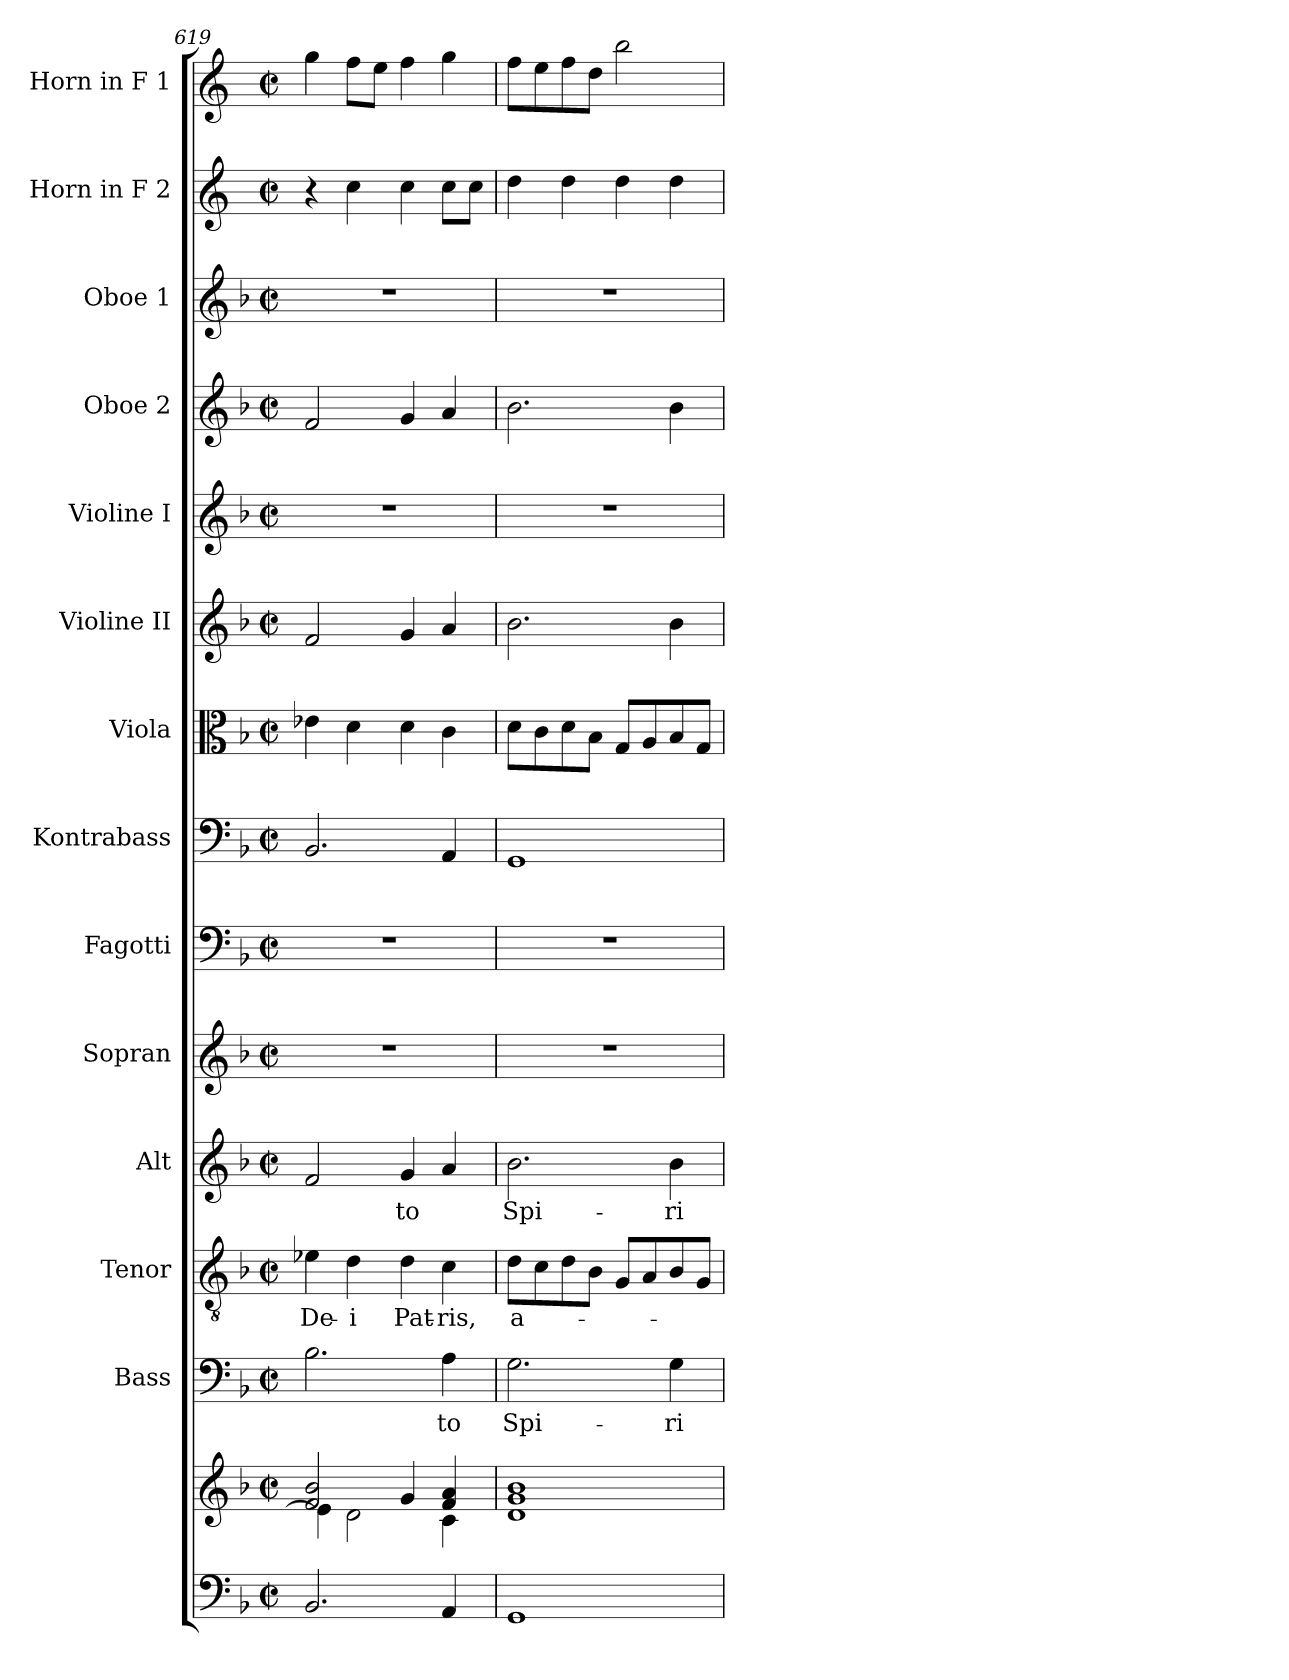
**kern	**kern	**kern	**text	**kern	**text	**kern	**text	**kern	**kern	**kern	**kern	**kern	**kern	**kern	**kern	**kern	**kern
*part14	*part14	*part13	*part13	*part12	*part12	*part11	*part11	*part10	*part9	*part8	*part7	*part6	*part5	*part4	*part3	*part2	*part1
*staff15	*staff14	*staff13	*staff13	*staff12	*staff12	*staff11	*staff11	*staff10	*staff9	*staff8	*staff7	*staff6	*staff5	*staff4	*staff3	*staff2	*staff1
*	*	*I"Bass	*	*I"Tenor	*	*I"Alt	*	*I"Sopran	*I"Fagotti	*I"Kontrabass	*I"Viola	*I"Violine II	*I"Violine I	*I"Oboe 2	*I"Oboe 1	*I"Horn in F 2	*I"Horn in F 1
*	*	*I'B.	*	*I'T.	*	*I'A.	*	*I'S.	*I'Fg.	*I'Kb.	*I'Vla.	*I'Vl. II	*I'Vl. I	*I'Ob. 2	*I'Ob. 1	*	*
*clefF4	*clefG2	*clefF4	*	*clefGv2	*	*clefG2	*	*clefG2	*clefF4	*clefF4	*clefC3	*clefG2	*clefG2	*clefG2	*clefG2	*clefG2	*clefG2
*	*	*	*	*	*	*	*	*	*	*ITrd7c12	*	*	*	*	*	*ITrd4c7	*ITrd4c7
*k[b-]	*k[b-]	*k[b-]	*	*k[b-]	*	*k[b-]	*	*k[b-]	*k[b-]	*k[b-]	*k[b-]	*k[b-]	*k[b-]	*k[b-]	*k[b-]	*k[b-]	*k[b-]
*F:	*F:	*F:	*	*F:	*	*F:	*	*F:	*F:	*F:	*F:	*F:	*F:	*F:	*F:	*F:	*F:
*M2/2	*M2/2	*M2/2	*	*M2/2	*	*M2/2	*	*M2/2	*M2/2	*M2/2	*M2/2	*M2/2	*M2/2	*M2/2	*M2/2	*M2/2	*M2/2
*met(c|)	*met(c|)	*met(c|)	*	*met(c|)	*	*met(c|)	*	*met(c|)	*met(c|)	*met(c|)	*met(c|)	*met(c|)	*met(c|)	*met(c|)	*met(c|)	*met(c|)	*met(c|)
=619	=619	=619	=619	=619	=619	=619	=619	=619	=619	=619	=619	=619	=619	=619	=619	=619	=619
*	*^	*	*	*	*	*	*	*	*	*	*	*	*	*	*	*	*
!	!	!	!	!	!	!LO:LY:b	!	!	!	!	!	!	!	!	!	!	!	!
2.BB-/	2f/ 2b-/	4e-\]	2.B-\	.	4e-X\	De-	2f/	.	1r	1r	2.BBB-/	4e-X\	2f/	1r	2f/	1r	4r	4cc\
!	!	!	!	!	!	!LO:LY:b	!	!	!	!	!	!	!	!	!	!	!	!
.	.	2d\	.	.	4d\	-i	.	.	.	.	.	4d\	.	.	.	.	4f\	8b-\L
.	.	.	.	.	.	.	.	.	.	.	.	.	.	.	.	.	.	8a\J
!	!	!	!	!	!	!LO:LY:b	!	!LO:LY:b	!	!	!	!	!	!	!	!	!	!
.	4g/	.	.	.	4d\	Pat-	4g/	-to	.	.	.	4d\	4g/	.	4g/	.	4f\	4b-\
!	!	!	!	!LO:LY:b	!	!LO:LY:b	!	!	!	!	!	!	!	!	!	!	!	!
4AA/	4f/ 4a/	4c\	4A\	-to	4c\	-ris,	4a/	.	.	.	4AAA/	4c\	4a/	.	4a/	.	8f\L	4cc\
.	.	.	.	.	.	.	.	.	.	.	.	.	.	.	.	.	8f\J	.
*	*v	*v	*	*	*	*	*	*	*	*	*	*	*	*	*	*	*	*
=620	=620	=620	=620	=620	=620	=620	=620	=620	=620	=620	=620	=620	=620	=620	=620	=620	=620
!	!	!	!LO:LY:b	!	!LO:LY:b	!	!LO:LY:b	!	!	!	!	!	!	!	!	!	!
1GG	1d 1g 1b-	2.G\	Spi-	8d\L	a-	2.b-\	Spi-	1r	1r	1GGG	8d\L	2.b-\	1r	2.b-\	1r	4g\	8b-\L
.	.	.	.	8c\	.	.	.	.	.	.	8c\	.	.	.	.	.	8a\
.	.	.	.	8d\	.	.	.	.	.	.	8d\	.	.	.	.	4g\	8b-\
.	.	.	.	8B-\J	.	.	.	.	.	.	8B-\J	.	.	.	.	.	8g\J
.	.	.	.	8G/L	.	.	.	.	.	.	8G/L	.	.	.	.	4g\	2ee\
.	.	.	.	8A/	.	.	.	.	.	.	8A/	.	.	.	.	.	.
!	!	!	!LO:LY:b	!	!	!	!LO:LY:b	!	!	!	!	!	!	!	!	!	!
.	.	4G\	-ri-	8B-/	.	4b-\	-ri-	.	.	.	8B-/	4b-\	.	4b-\	.	4g\	.
.	.	.	.	8G/J	.	.	.	.	.	.	8G/J	.	.	.	.	.	.
=	=	=	=	=	=	=	=	=	=	=	=	=	=	=	=	=	=
*-	*-	*-	*-	*-	*-	*-	*-	*-	*-	*-	*-	*-	*-	*-	*-	*-	*-
